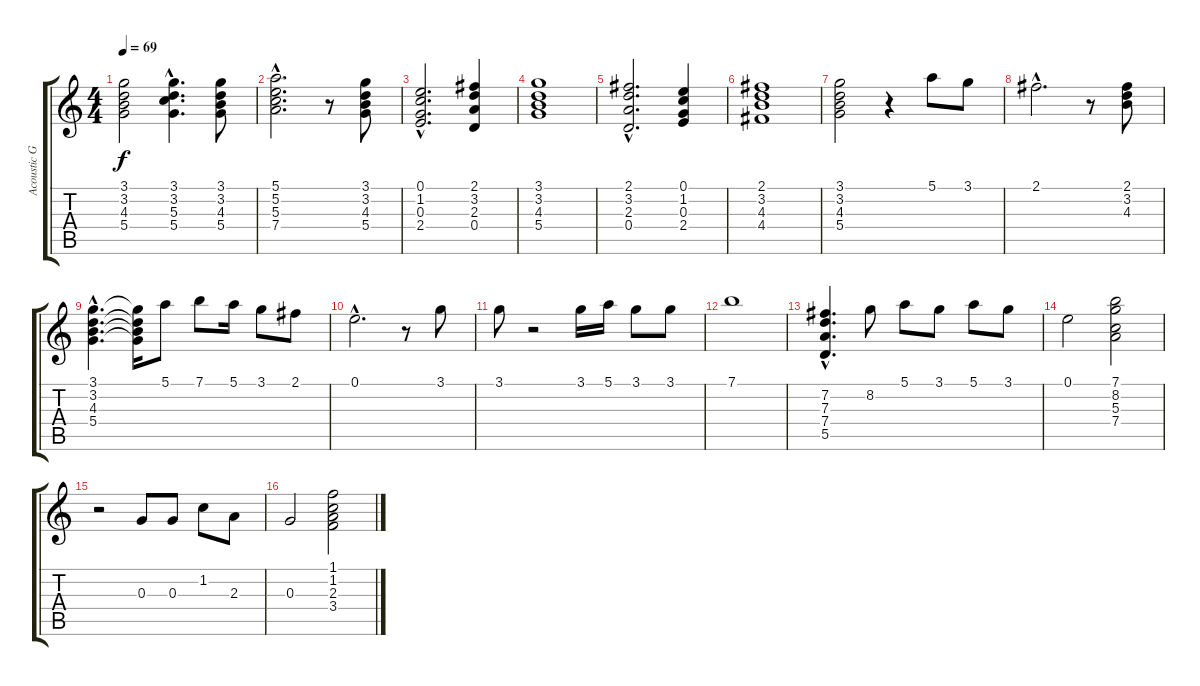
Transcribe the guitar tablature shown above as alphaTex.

\track ("Acoustic Guitar 3" "Acoustic G") {instrument acousticguitarnylon}
\staff {score tabs}
\tuning (E4 B3 G3 D3 A2 E2) {hide}
\ts (4 4)
\tempo 69
\clef g2
\ks c
(3.1 3.2 4.3 5.4).2{dy f} (3.1{hac} 3.2{hac} 5.3{hac} 5.4{hac}).4{d} (3.1 3.2 4.3 5.4).8 |
(5.1{hac} 5.2{hac} 5.3{hac} 7.4{hac}).2{d} r.8 (3.1 3.2 4.3 5.4).8 |
(0.1{hac} 1.2{hac} 0.3{hac} 2.4{hac}).2{d} (2.1 3.2 2.3 0.4).4 |
(3.1 3.2 4.3 5.4).1 |
(2.1{hac} 3.2{hac} 2.3{hac} 0.4{hac}).2{d} (0.1 1.2 0.3 2.4).4 |
(2.1 3.2 4.3 4.4).1 |
(3.1 3.2 4.3 5.4).2 r.4 5.1.8 3.1.8 |
2.1{hac}.2{d} r.8 (2.1 3.2 4.3).8 |
(3.1{hac} 3.2{hac} 4.3{hac} 5.4{hac}).4{d} (3.1{t} 3.2{t} 4.3{t} 5.4{t}).16 5.1.8 7.1.8 5.1.16 3.1.8 2.1.8 |
0.1{hac}.2{d} r.8 3.1.8 |
3.1.8 r.2 3.1.16 5.1.16 3.1.8 3.1.8 |
7.1.1 |
(7.2{hac} 7.3{hac} 7.4{hac} 5.5{hac}).4{d} 8.2.8 5.1.8 3.1.8 5.1.8 3.1.8 |
0.1.2 (7.1 8.2 5.3 7.4).2 |
r.2 0.3.8 0.3.8 1.2.8 2.3.8 |
0.3.2 (1.1 1.2 2.3 3.4).2
